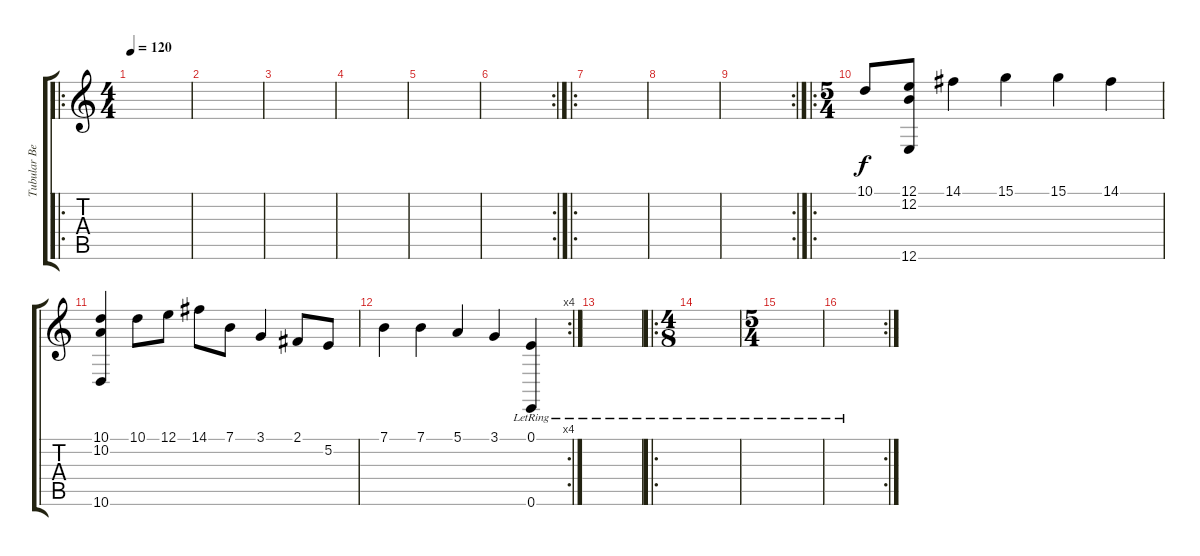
\track ("Tubular Bells" "Tubular Be") {instrument tubularbells}
\staff {score tabs}
\tuning (E4 B3 G3 D3 A2 E2) {hide}
\ro
\ts (4 4)
\tempo 120
\clef g2
\ks c
|
|
|
|
|
\rc 2
|
\ro
|
|
\rc 2
|
\ro
\ts (5 4)
10.1.8 (12.1 12.2 12.6).8 14.1.4 15.1.4 15.1.4 14.1.4 |
(10.1 10.2 10.6).4 10.1.8 12.1.8 14.1.8 7.1.8 3.1.4 2.1.8 5.2.8 |
\rc 4
7.1.4 7.1.4 5.1.4 3.1.4 (0.1{lr} 0.6{lr}).4 |
|
\ro
\ts (4 8)
|
\ts (5 4)
|
\rc 2
